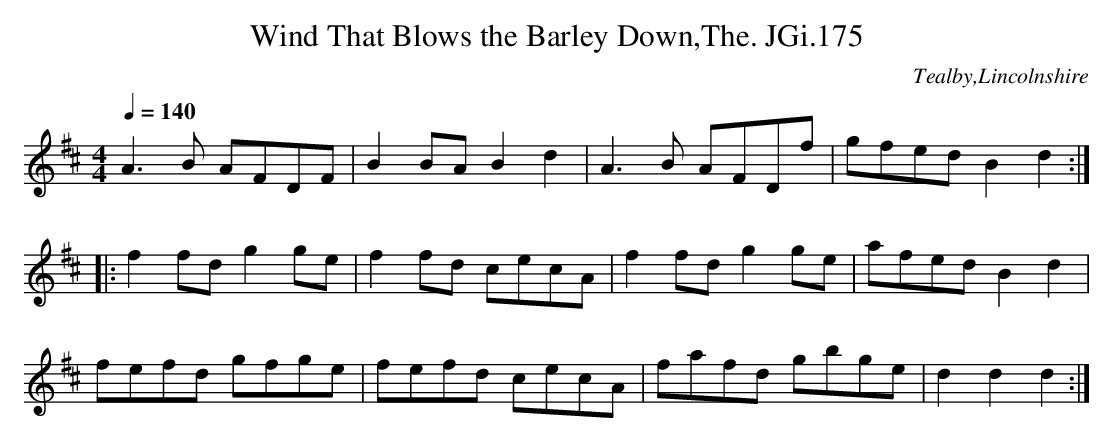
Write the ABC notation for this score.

X:1
T:Wind That Blows the Barley Down,The. JGi.175
L:1/8
M:4/4
O:Tealby,Lincolnshire
Q:1/4=140
K:D
A3B AFDF|B2BAB2d2|A3B AFDf|gfed B2d2:|
|:f2fdg2ge|f2fd cecA|f2fdg2ge|afedB2d2|
fefd gfge|fefd cecA|fafd gbge|d2d2d2:|
